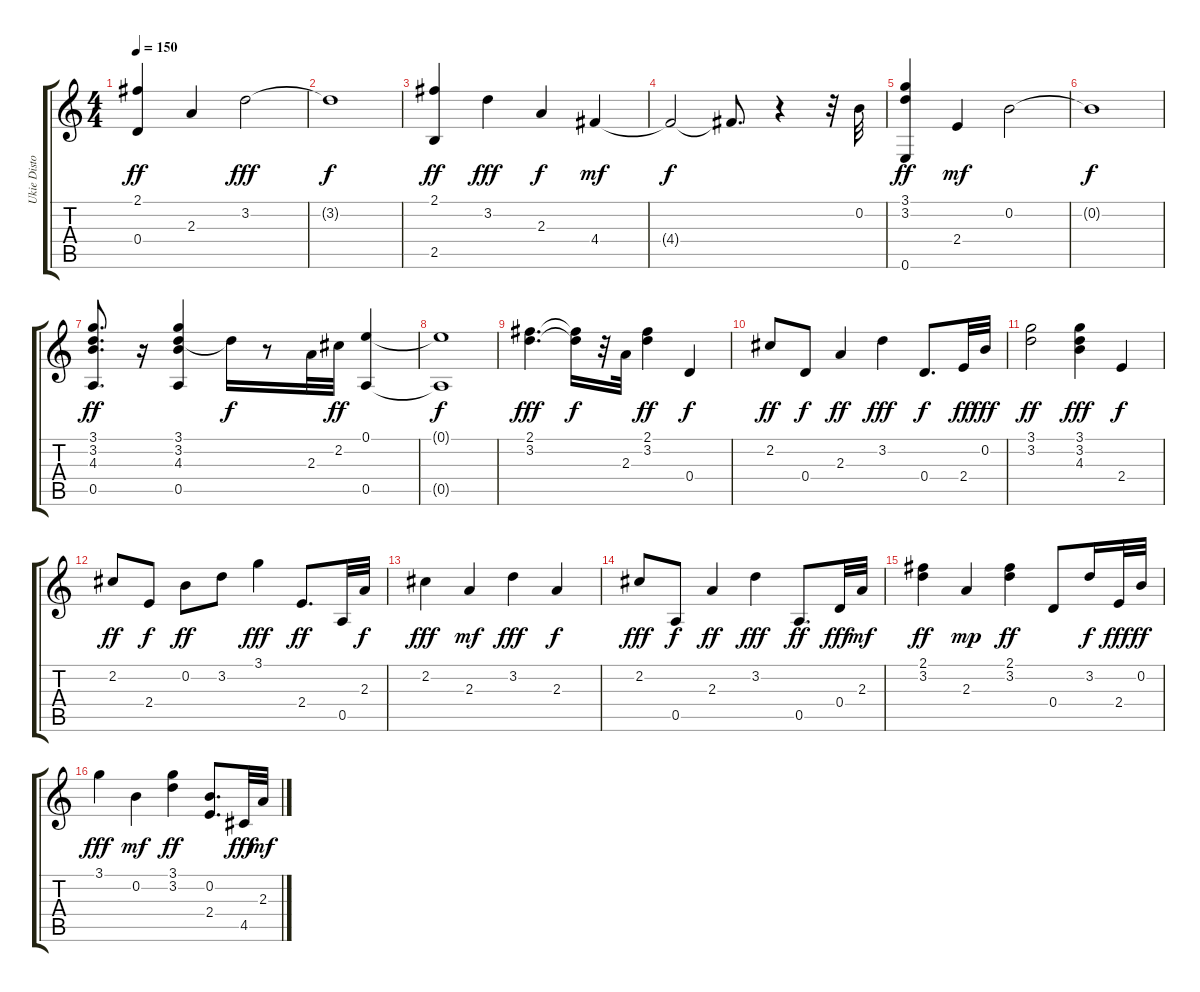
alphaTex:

\track ("Ukie Distortion" "Ukie Disto") {instrument distortionguitar}
\staff {score tabs}
\tuning (E4 B3 G3 D3 A2 E2) {hide}
\ts (4 4)
\tempo 150
\clef g2
\ks c
(2.1 0.4).4{dy ff} 2.3.4 3.2.2{dy fff} |
3.2{t}.1{dy f} |
(2.1 2.5).4{dy ff} 3.2.4{dy fff} 2.3.4{dy f} 4.4.4{dy mf} |
4.4{t}.2{dy f} 4.4{t}.8{d} r.4 r.32 0.2.32 |
(3.1 3.2 0.6).4{dy ff} 2.4.4{dy mf} 0.2.2 |
0.2{t}.1{dy f} |
(3.1 3.2 4.3 0.5).8{d dy ff} r.16 (3.1 3.2 4.3 0.5).4 3.2{t}.16{dy f} r.8 2.3.32 2.2.32{dy ff} (0.1 0.5).4 |
(0.1{t} 0.5{t}).1{dy f} |
(2.1 3.2).4{d dy fff} (2.1{t} 3.2{t}).16{dy f} r.32 2.3.32 (2.1 3.2).4{dy ff} 0.4.4{dy f} |
2.2.8{dy ff} 0.4.8{dy f} 2.3.4{dy ff} 3.2.4{dy fff} 0.4.8{d dy f} 2.4.32{dy ff} 0.2.32{dy fff} |
(3.1 3.2).2{dy ff} (3.1 3.2 4.3).4{dy fff} 2.4.4{dy f} |
2.2.8{dy ff} 2.4.8{dy f} 0.2.8{dy ff} 3.2.8 3.1.4{dy fff} 2.4.8{d dy ff} 0.5.32 2.3.32{dy f} |
2.2.4{dy fff} 2.3.4{dy mf} 3.2.4{dy fff} 2.3.4{dy f} |
2.2.8{dy fff} 0.5.8{dy f} 2.3.4{dy ff} 3.2.4{dy fff} 0.5.8{d dy ff} 0.4.32{dy fff} 2.3.32{dy mf} |
(2.1 3.2).4{dy ff} 2.3.4{dy mp} (2.1 3.2).4{dy ff} 0.4.8 3.2.16{dy f} 2.4.32{dy fff} 0.2.32{dy ff} |
3.1.4{dy fff} 0.2.4{dy mf} (3.1 3.2).4{dy ff} (0.2 2.4).8{d} 4.5.32{dy fff} 2.3.32{dy mf}
